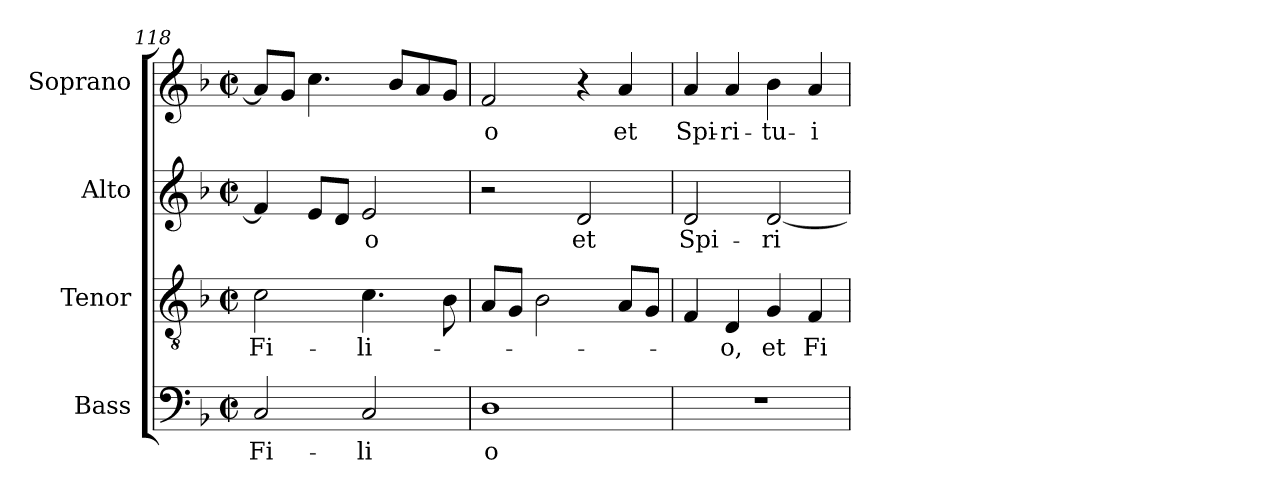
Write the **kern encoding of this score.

**kern	**text	**kern	**text	**kern	**text	**kern	**text
*part4	*part4	*part3	*part3	*part2	*part2	*part1	*part1
*staff4	*staff4	*staff3	*staff3	*staff2	*staff2	*staff1	*staff1
*I"Bass	*	*I"Tenor	*	*I"Alto	*	*I"Soprano	*
*I'B	*	*I'T	*	*I'A	*	*I'S	*
!!LO:LB:g=z
*clefF4	*	*clefGv2	*	*clefG2	*	*clefG2	*
*k[b-]	*	*k[b-]	*	*k[b-]	*	*k[b-]	*
*F:	*	*F:	*	*F:	*	*F:	*
*M2/2	*	*M2/2	*	*M2/2	*	*M2/2	*
*met(c|)	*	*met(c|)	*	*met(c|)	*	*met(c|)	*
=118	=118	=118	=118	=118	=118	=118	=118
2C/	Fi-	2c\	Fi-	4f/]	.	8a/L]	.
.	.	.	.	.	.	8g/J	.
.	.	.	.	8e/L	.	4.cc\	.
.	.	.	.	8d/J	.	.	.
2C/	-li	4.c\	-li-	2e/	-o	.	.
.	.	.	.	.	.	8b-/L	.
.	.	.	.	.	.	8a/	.
.	.	8B-\	.	.	.	8g/J	.
=119	=119	=119	=119	=119	=119	=119	=119
1D	o	8A/L	.	2r	.	2f/	-o
.	.	8G/J	.	.	.	.	.
.	.	2B-\	.	.	.	.	.
.	.	.	.	2d/	et	4r	.
.	.	8A/L	.	.	.	4a/	et
.	.	8G/J	.	.	.	.	.
=120	=120	=120	=120	=120	=120	=120	=120
1r	.	4F/	.	2d/	Spi-	4a/	Spi-
.	.	4D/	-o,	.	.	4a/	-ri-
.	.	4G/	et	[2d/	-ri	4b-\	-tu-
.	.	4F/	Fi-	.	.	4a/	-i
=	=	=	=	=	=	=	=
*-	*-	*-	*-	*-	*-	*-	*-
